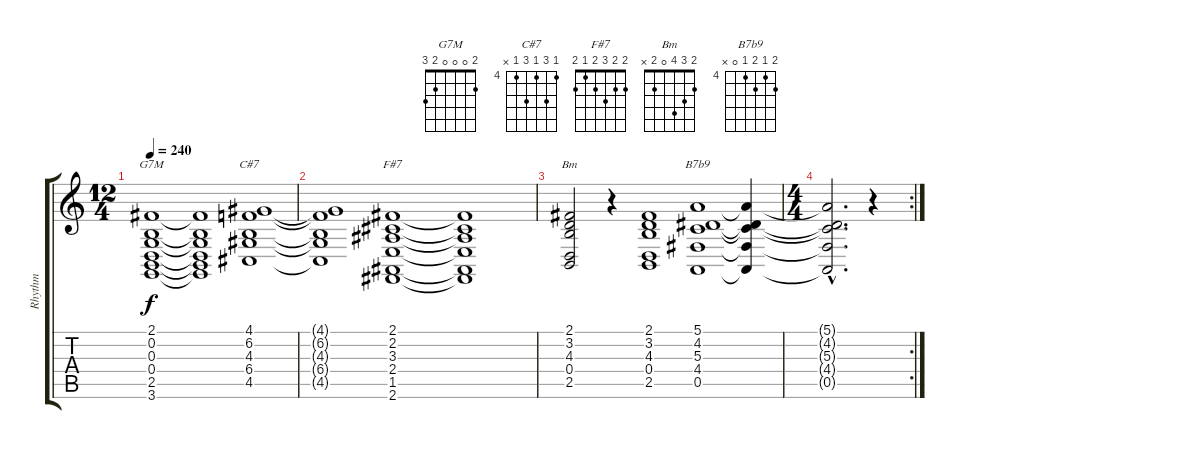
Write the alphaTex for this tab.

\track ("Rhythm" "Rhythm") {instrument electricpiano1}
\staff {score tabs}
\tuning (E4 B3 G3 D3 A2 E2) {hide}
\chord ("G7M" 2 0 0 0 2 3)
\chord ("C#7" 4 6 4 6 4 x) {firstfret 4}
\chord ("F#7" 2 2 3 2 1 2)
\chord ("Bm" 2 3 4 0 2 x)
\chord ("B7b9" 5 4 5 4 0 x) {firstfret 4}
\ts (12 4)
\tempo 240
\clef g2
\ks c
(2.1 0.2 0.3 0.4 2.5 3.6).1{ch "G7M" dy f} (2.1{t} 0.2{t} 0.3{t} 0.4{t} 2.5{t} 3.6{t}).1 (4.1 6.2 4.3 6.4 4.5).1{ch "C#7"} |
(4.1{t} 6.2{t} 4.3{t} 6.4{t} 4.5{t}).1 (2.1 2.2 3.3 2.4 1.5 2.6).1{ch "F#7"} (2.1{t} 2.2{t} 3.3{t} 2.4{t} 1.5{t} 2.6{t}).1 |
(2.1 3.2 4.3 0.4 2.5).2{ch "Bm"} r.4 (2.1 3.2 4.3 0.4 2.5).1 (5.1 4.2 5.3 4.4 0.5).1{ch "B7b9"} (5.1{t} 4.2{t} 5.3{t} 4.4{t} 0.5{t}).4 |
\rc 2
\ts (4 4)
(5.1{hac t} 4.2{hac t} 5.3{hac t} 4.4{hac t} 0.5{hac t}).2{d} r.4
